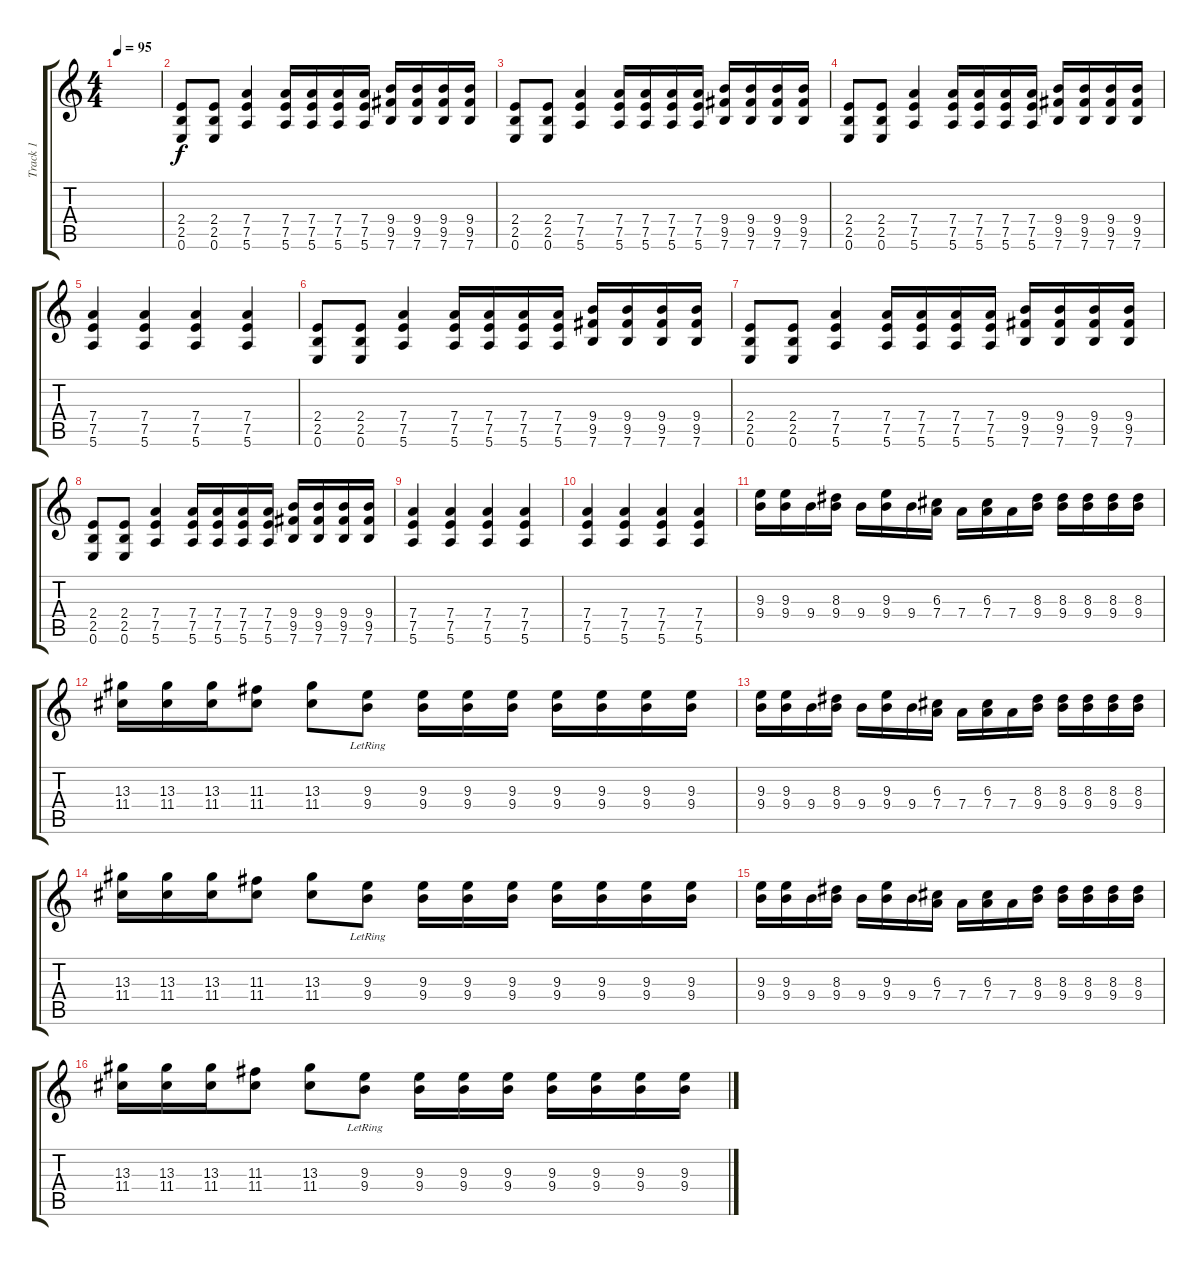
\track ("Track 1" "Track 1") {instrument distortionguitar}
\staff {score tabs}
\tuning (E4 B3 G3 D3 A2 E2) {hide}
\ts (4 4)
\tempo 95
\clef g2
\ks c
|
(2.4 2.5 0.6).8 (2.4 2.5 0.6).8 (7.4 7.5 5.6).4 (7.4 7.5 5.6).16 (7.4 7.5 5.6).16 (7.4 7.5 5.6).16 (7.4 7.5 5.6).16 (9.4 9.5 7.6).16 (9.4 9.5 7.6).16 (9.4 9.5 7.6).16 (9.4 9.5 7.6).16 |
(2.4 2.5 0.6).8 (2.4 2.5 0.6).8 (7.4 7.5 5.6).4 (7.4 7.5 5.6).16 (7.4 7.5 5.6).16 (7.4 7.5 5.6).16 (7.4 7.5 5.6).16 (9.4 9.5 7.6).16 (9.4 9.5 7.6).16 (9.4 9.5 7.6).16 (9.4 9.5 7.6).16 |
(2.4 2.5 0.6).8 (2.4 2.5 0.6).8 (7.4 7.5 5.6).4 (7.4 7.5 5.6).16 (7.4 7.5 5.6).16 (7.4 7.5 5.6).16 (7.4 7.5 5.6).16 (9.4 9.5 7.6).16 (9.4 9.5 7.6).16 (9.4 9.5 7.6).16 (9.4 9.5 7.6).16 |
(7.4 7.5 5.6).4 (7.4 7.5 5.6).4 (7.4 7.5 5.6).4 (7.4 7.5 5.6).4 |
(2.4 2.5 0.6).8 (2.4 2.5 0.6).8 (7.4 7.5 5.6).4 (7.4 7.5 5.6).16 (7.4 7.5 5.6).16 (7.4 7.5 5.6).16 (7.4 7.5 5.6).16 (9.4 9.5 7.6).16 (9.4 9.5 7.6).16 (9.4 9.5 7.6).16 (9.4 9.5 7.6).16 |
(2.4 2.5 0.6).8 (2.4 2.5 0.6).8 (7.4 7.5 5.6).4 (7.4 7.5 5.6).16 (7.4 7.5 5.6).16 (7.4 7.5 5.6).16 (7.4 7.5 5.6).16 (9.4 9.5 7.6).16 (9.4 9.5 7.6).16 (9.4 9.5 7.6).16 (9.4 9.5 7.6).16 |
(2.4 2.5 0.6).8 (2.4 2.5 0.6).8 (7.4 7.5 5.6).4 (7.4 7.5 5.6).16 (7.4 7.5 5.6).16 (7.4 7.5 5.6).16 (7.4 7.5 5.6).16 (9.4 9.5 7.6).16 (9.4 9.5 7.6).16 (9.4 9.5 7.6).16 (9.4 9.5 7.6).16 |
(7.4 7.5 5.6).4 (7.4 7.5 5.6).4 (7.4 7.5 5.6).4 (7.4 7.5 5.6).4 |
(7.4 7.5 5.6).4 (7.4 7.5 5.6).4 (7.4 7.5 5.6).4 (7.4 7.5 5.6).4 |
(9.3 9.4).16 (9.3 9.4).16 9.4.16 (8.3 9.4).16 9.4.16 (9.3 9.4).16 9.4.16 (6.3 7.4).16 7.4.16 (6.3 7.4).16 7.4.16 (8.3 9.4).16 (8.3 9.4).16 (8.3 9.4).16 (8.3 9.4).16 (8.3 9.4).16 |
(13.3 11.4).16 (13.3 11.4).16 (13.3 11.4).16 (11.3 11.4).8 (13.3 11.4).8 (9.3{lr} 9.4{lr}).8 (9.3 9.4).16 (9.3 9.4).16 (9.3 9.4).16 (9.3 9.4).16 (9.3 9.4).16 (9.3 9.4).16 (9.3 9.4).16 |
(9.3 9.4).16 (9.3 9.4).16 9.4.16 (8.3 9.4).16 9.4.16 (9.3 9.4).16 9.4.16 (6.3 7.4).16 7.4.16 (6.3 7.4).16 7.4.16 (8.3 9.4).16 (8.3 9.4).16 (8.3 9.4).16 (8.3 9.4).16 (8.3 9.4).16 |
(13.3 11.4).16 (13.3 11.4).16 (13.3 11.4).16 (11.3 11.4).8 (13.3 11.4).8 (9.3{lr} 9.4{lr}).8 (9.3 9.4).16 (9.3 9.4).16 (9.3 9.4).16 (9.3 9.4).16 (9.3 9.4).16 (9.3 9.4).16 (9.3 9.4).16 |
(9.3 9.4).16 (9.3 9.4).16 9.4.16 (8.3 9.4).16 9.4.16 (9.3 9.4).16 9.4.16 (6.3 7.4).16 7.4.16 (6.3 7.4).16 7.4.16 (8.3 9.4).16 (8.3 9.4).16 (8.3 9.4).16 (8.3 9.4).16 (8.3 9.4).16 |
(13.3 11.4).16 (13.3 11.4).16 (13.3 11.4).16 (11.3 11.4).8 (13.3 11.4).8 (9.3{lr} 9.4{lr}).8 (9.3 9.4).16 (9.3 9.4).16 (9.3 9.4).16 (9.3 9.4).16 (9.3 9.4).16 (9.3 9.4).16 (9.3 9.4).16
